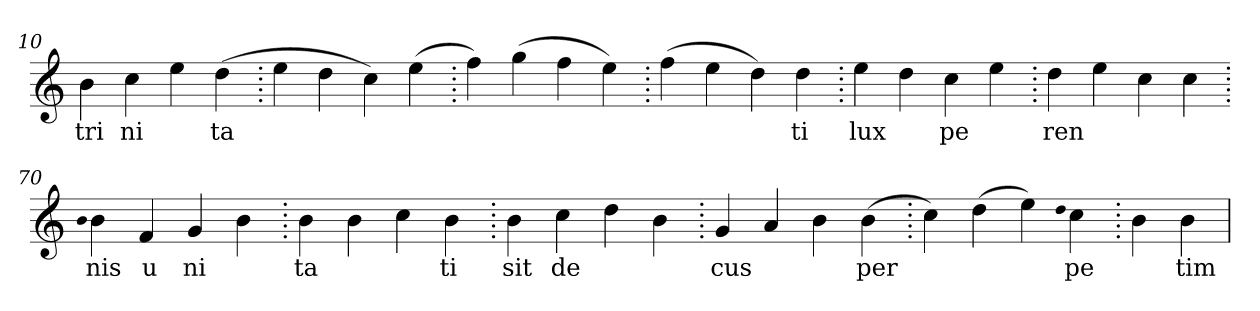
**kern	**text
*part1	*part1
*staff1	*staff1
*clefG2	*
=10.	=10.
4b	tri
4cc	ni
4ee	.
(>4dd	ta
=20.	=20.
4ee	.
4dd	.
4cc)	.
(>4ee	.
=30.	=30.
4ff)	.
(>4gg	.
4ff	.
4ee)	.
=40.	=40.
(>4ff	.
4ee	.
4dd)	.
4dd	ti
=50.	=50.
4ee	lux
4dd	.
4cc	pe
4ee	.
=60.	=60.
4dd	ren
4ee	.
4cc	.
4cc	.
=70.	=70.
qqb	.
4b	nis
4f	u
4g	ni
4b	.
=80.	=80.
4b	ta
4b	.
4cc	.
4b	ti
=90.	=90.
4b	sit
4cc	de
4dd	.
4b	.
=100.	=100.
4g	cus
4a	.
4b	.
(>4b	per
=110.	=110.
4cc)	.
(>4dd	.
4ee)	.
qqdd	.
4cc	pe
=120.	=120.
4b	.
4b	tim
=	=
*-	*-
